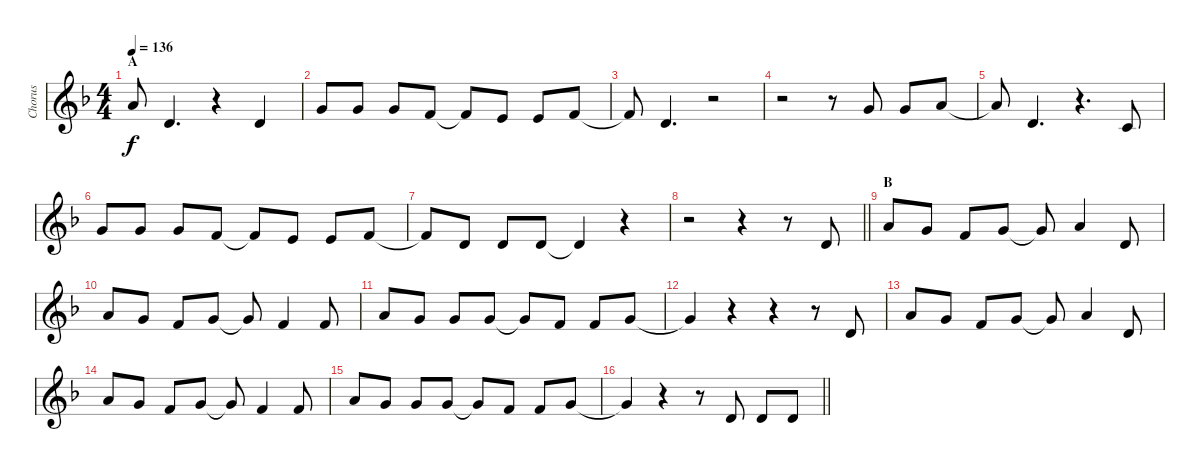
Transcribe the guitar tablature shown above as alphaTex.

\track ("Chorus" "Chorus") {instrument lead6voice}
\staff {score}
\tuning (E4 B3 G3 D3 A2 E2) {hide}
\ts (4 4)
\section ("" "A")
\tempo 136
\clef g2
\ks dminor
5.1{t}.8{dy f} 3.2.4{d} r.4 3.2.4 |
3.1.8 3.1.8 3.1.8 1.1.8 1.1{t}.8 0.1.8 0.1.8 1.1.8 |
1.1{t}.8 3.2.4{d} r.2 |
r.2 r.8 3.1.8 3.1.8 5.1.8 |
5.1{t}.8 3.2.4{d} r.4{d} 1.2.8 |
3.1.8 3.1.8 3.1.8 1.1.8 1.1{t}.8 0.1.8 0.1.8 1.1.8 |
1.1{t}.8 3.2.8 3.2.8 3.2.8 3.2{t}.4 r.4 |
\barLineRight lightlight
r.2 r.4 r.8 3.2.8 |
\section ("" "B")
5.1.8 3.1.8 1.1.8 3.1.8 3.1{t}.8 5.1.4 3.2.8 |
5.1.8 3.1.8 1.1.8 3.1.8 3.1{t}.8 1.1.4 1.1.8 |
5.1.8 3.1.8 3.1.8 3.1.8 3.1{t}.8 1.1.8 1.1.8 3.1.8 |
3.1{t}.4 r.4 r.4 r.8 3.2.8 |
5.1.8 3.1.8 1.1.8 3.1.8 3.1{t}.8 5.1.4 3.2.8 |
5.1.8 3.1.8 1.1.8 3.1.8 3.1{t}.8 1.1.4 1.1.8 |
5.1.8 3.1.8 3.1.8 3.1.8 3.1{t}.8 1.1.8 1.1.8 3.1.8 |
\barLineRight lightlight
3.1{t}.4 r.4 r.8 3.2.8 3.2.8 3.2.8
